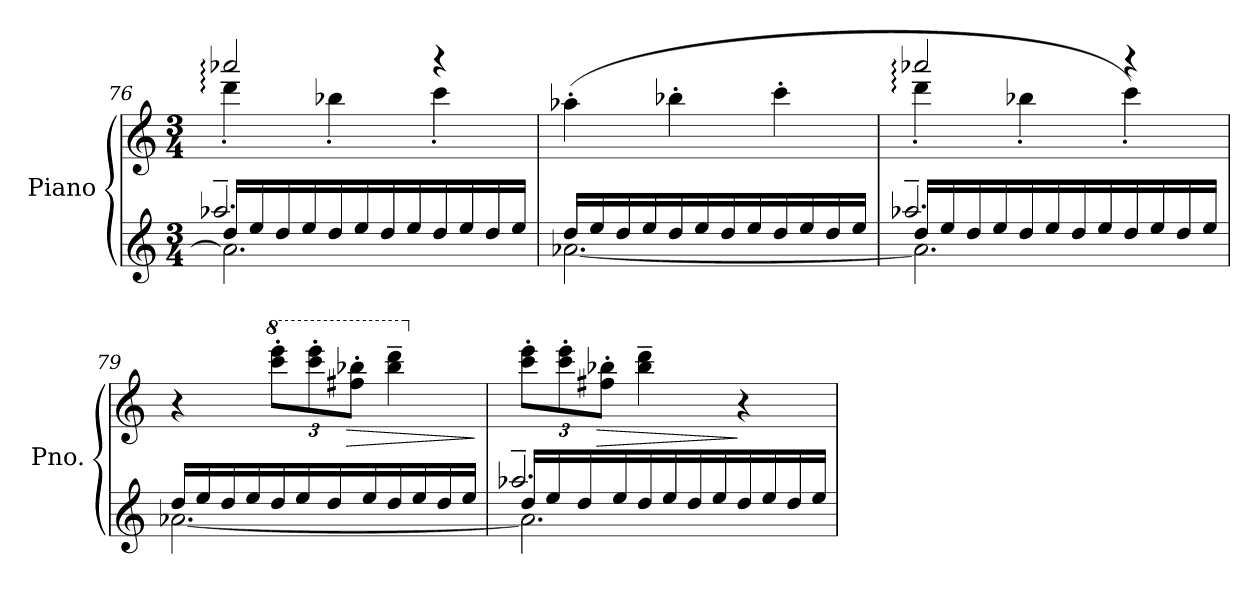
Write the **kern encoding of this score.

**kern	**kern	**dynam
*part1	*part1	*part1
*staff2	*staff1	*staff1/2
*I"Piano	*	*
*I'Pno.	*	*
*clefG2	*clefG2	*
*k[]	*k[]	*
*M3/4	*M3/4	*
=76	=76	=76
*^	*^	*
*	*^	*	*	*
16dd/LL	2.a-\]	2.aa-X~/	2aaa-X:/	4ddd:'\	.
16ee/	.	.	.	.	.
16dd/	.	.	.	.	.
16ee/	.	.	.	.	.
16dd/	.	.	.	4bb-X'\	.
16ee/	.	.	.	.	.
16dd/	.	.	.	.	.
16ee/	.	.	.	.	.
16dd/	.	.	4r	4ccc'\	.
16ee/	.	.	.	.	.
16dd/	.	.	.	.	.
16ee/JJ	.	.	.	.	.
*	*v	*v	*	*	*
*	*	*v	*v	*
!!LO:LB:g=z
=77	=77	=77	=77
16dd/LL	[2.a-X\	(<4aa-X'<\	.
16ee/	.	.	.
16dd/	.	.	.
16ee/	.	.	.
16dd/	.	4bb-X'<\	.
16ee/	.	.	.
16dd/	.	.	.
16ee/	.	.	.
16dd/	.	4ccc'<\	.
16ee/	.	.	.
16dd/	.	.	.
16ee/JJ	.	.	.
=78	=78	=78	=78
*	*^	*^	*
16dd/LL	2.a-\]	2.aa-X~/	2aaa-X:/	4ddd:'\	.
16ee/	.	.	.	.	.
16dd/	.	.	.	.	.
16ee/	.	.	.	.	.
16dd/	.	.	.	4bb-X'\	.
16ee/	.	.	.	.	.
16dd/	.	.	.	.	.
16ee/	.	.	.	.	.
16dd/	.	.	4r	4ccc'\)	.
16ee/	.	.	.	.	.
16dd/	.	.	.	.	.
16ee/JJ	.	.	.	.	.
*	*v	*v	*	*	*
*	*	*v	*v	*
=79	=79	=79	=79
16dd/LL	[2.a-X\	4r	.
16ee/	.	.	.
16dd/	.	.	.
16ee/	.	.	.
*	*	*8va	*
*	*	*Xbrackettup	*
16dd/	.	12cccc\' 12eeee\'L	.
16ee/	.	.	.
.	.	12cccc\' 12eeee\'	.
16dd/	.	.	.
!	!	!	!LO:HP:b
.	.	12fff#X\' 12bbb-X\'J	>
16ee/	.	.	.
16dd/	.	4bbb-\~ 4dddd\~	.
16ee/	.	.	.
16dd/	.	.	.
16ee/JJ	.	.	.
*v	*v	*	*
.	.	]
!!LO:LB:g=z
=80	=80	=80
*^	*	*
*	*^	*	*
*	*	*	*X8va	*
16dd/LL	2.a-\]	2.aa-X~/	12ccc\' 12eee\'L	.
16ee/	.	.	.	.
.	.	.	12ccc\' 12eee\'	.
16dd/	.	.	.	.
!	!	!	!	!LO:HP:b
.	.	.	12ff#X\' 12bb-X\'J	>
16ee/	.	.	.	.
16dd/	.	.	4bb-\~ 4ddd\~	.
16ee/	.	.	.	.
16dd/	.	.	.	.
16ee/	.	.	.	.
16dd/	.	.	4r	]
16ee/	.	.	.	.
16dd/	.	.	.	.
16ee/JJ	.	.	.	.
*v	*v	*v	*	*
=	=	=
*-	*-	*-
